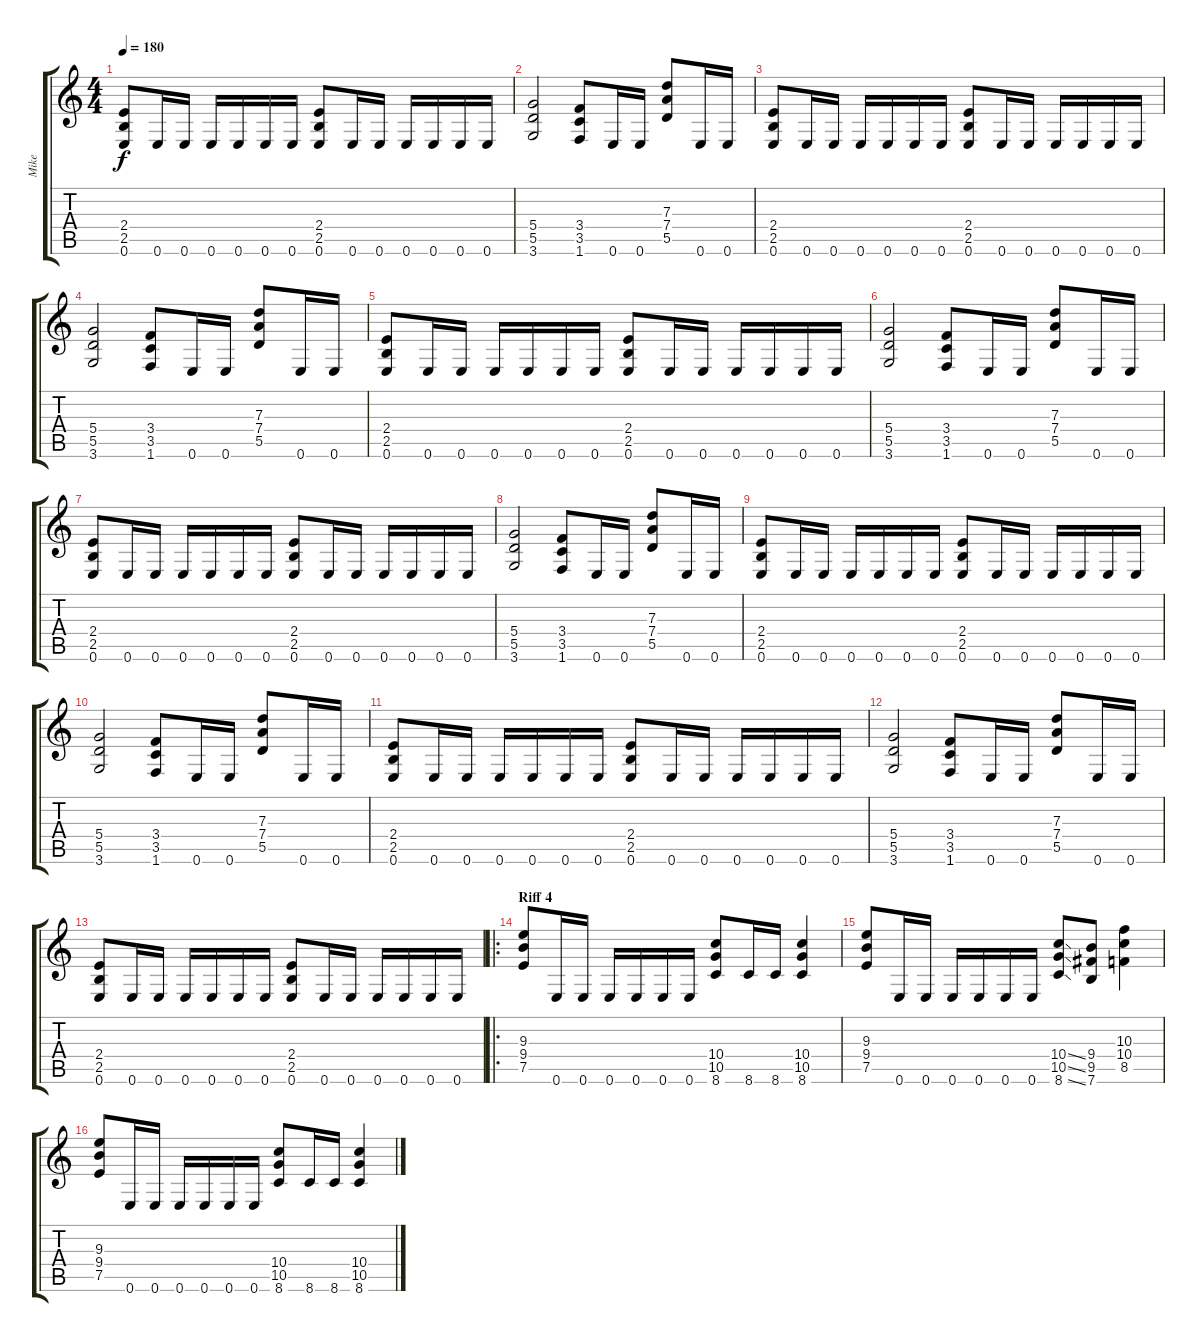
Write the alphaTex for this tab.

\track ("Mike" "Mike") {instrument distortionguitar}
\staff {score tabs}
\tuning (E4 B3 G3 D3 A2 E2) {hide}
\ts (4 4)
\tempo 180
\clef g2
\ks c
(2.4 2.5 0.6).8{dy f} 0.6.16 0.6.16 0.6.16 0.6.16 0.6.16 0.6.16 (2.4 2.5 0.6).8 0.6.16 0.6.16 0.6.16 0.6.16 0.6.16 0.6.16 |
(5.4 5.5 3.6).2 (3.4 3.5 1.6).8 0.6.16 0.6.16 (7.3 7.4 5.5).8 0.6.16 0.6.16 |
(2.4 2.5 0.6).8 0.6.16 0.6.16 0.6.16 0.6.16 0.6.16 0.6.16 (2.4 2.5 0.6).8 0.6.16 0.6.16 0.6.16 0.6.16 0.6.16 0.6.16 |
(5.4 5.5 3.6).2 (3.4 3.5 1.6).8 0.6.16 0.6.16 (7.3 7.4 5.5).8 0.6.16 0.6.16 |
(2.4 2.5 0.6).8 0.6.16 0.6.16 0.6.16 0.6.16 0.6.16 0.6.16 (2.4 2.5 0.6).8 0.6.16 0.6.16 0.6.16 0.6.16 0.6.16 0.6.16 |
(5.4 5.5 3.6).2 (3.4 3.5 1.6).8 0.6.16 0.6.16 (7.3 7.4 5.5).8 0.6.16 0.6.16 |
(2.4 2.5 0.6).8 0.6.16 0.6.16 0.6.16 0.6.16 0.6.16 0.6.16 (2.4 2.5 0.6).8 0.6.16 0.6.16 0.6.16 0.6.16 0.6.16 0.6.16 |
(5.4 5.5 3.6).2 (3.4 3.5 1.6).8 0.6.16 0.6.16 (7.3 7.4 5.5).8 0.6.16 0.6.16 |
(2.4 2.5 0.6).8 0.6.16 0.6.16 0.6.16 0.6.16 0.6.16 0.6.16 (2.4 2.5 0.6).8 0.6.16 0.6.16 0.6.16 0.6.16 0.6.16 0.6.16 |
(5.4 5.5 3.6).2 (3.4 3.5 1.6).8 0.6.16 0.6.16 (7.3 7.4 5.5).8 0.6.16 0.6.16 |
(2.4 2.5 0.6).8 0.6.16 0.6.16 0.6.16 0.6.16 0.6.16 0.6.16 (2.4 2.5 0.6).8 0.6.16 0.6.16 0.6.16 0.6.16 0.6.16 0.6.16 |
(5.4 5.5 3.6).2 (3.4 3.5 1.6).8 0.6.16 0.6.16 (7.3 7.4 5.5).8 0.6.16 0.6.16 |
(2.4 2.5 0.6).8 0.6.16 0.6.16 0.6.16 0.6.16 0.6.16 0.6.16 (2.4 2.5 0.6).8 0.6.16 0.6.16 0.6.16 0.6.16 0.6.16 0.6.16 |
\ro
\section ("" "Riff 4")
(9.3 9.4 7.5).8 0.6.16 0.6.16 0.6.16 0.6.16 0.6.16 0.6.16 (10.4 10.5 8.6).8 8.6.16 8.6.16 (10.4 10.5 8.6).4 |
(9.3 9.4 7.5).8 0.6.16 0.6.16 0.6.16 0.6.16 0.6.16 0.6.16 (10.4{ss} 10.5{ss} 8.6{ss}).8 (9.4 9.5 7.6).8 (10.3 10.4 8.5).4 |
(9.3 9.4 7.5).8 0.6.16 0.6.16 0.6.16 0.6.16 0.6.16 0.6.16 (10.4 10.5 8.6).8 8.6.16 8.6.16 (10.4 10.5 8.6).4
